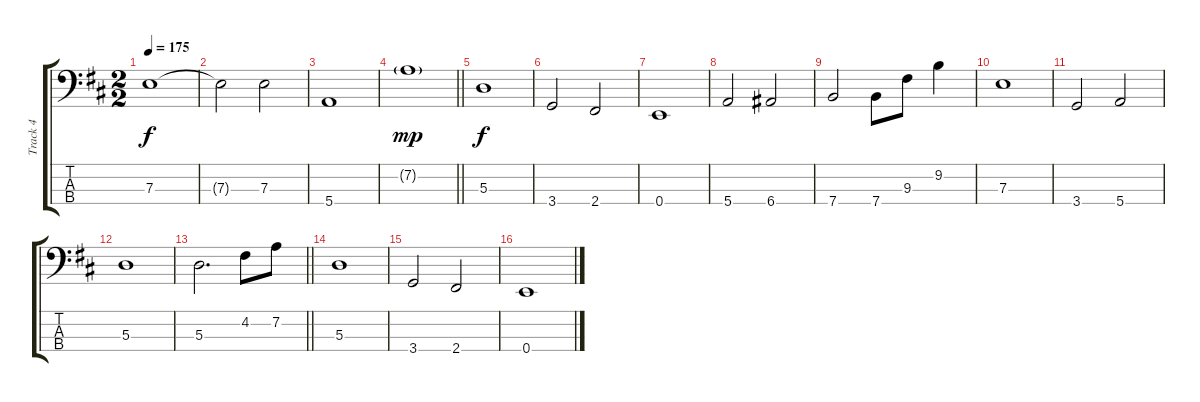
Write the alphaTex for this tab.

\track ("Track 4" "Track 4") {instrument electricbassfinger}
\staff {score tabs}
\tuning (G2 D2 A1 E1) {hide}
\ts (2 2)
\tempo 175
\clef f4
\ks d
7.3.1{dy f} |
7.3{t}.2 7.3.2 |
5.4.1 |
\barLineRight lightlight
7.2{g}.1{dy mp} |
5.3.1{dy f} |
3.4.2 2.4.2 |
0.4.1 |
5.4.2 6.4.2 |
7.4.2 7.4.8 9.3.8 9.2.4 |
7.3.1 |
3.4.2 5.4.2 |
5.3.1 |
\barLineRight lightlight
5.3.2{d} 4.2.8 7.2.8 |
5.3.1 |
3.4.2 2.4.2 |
0.4.1
